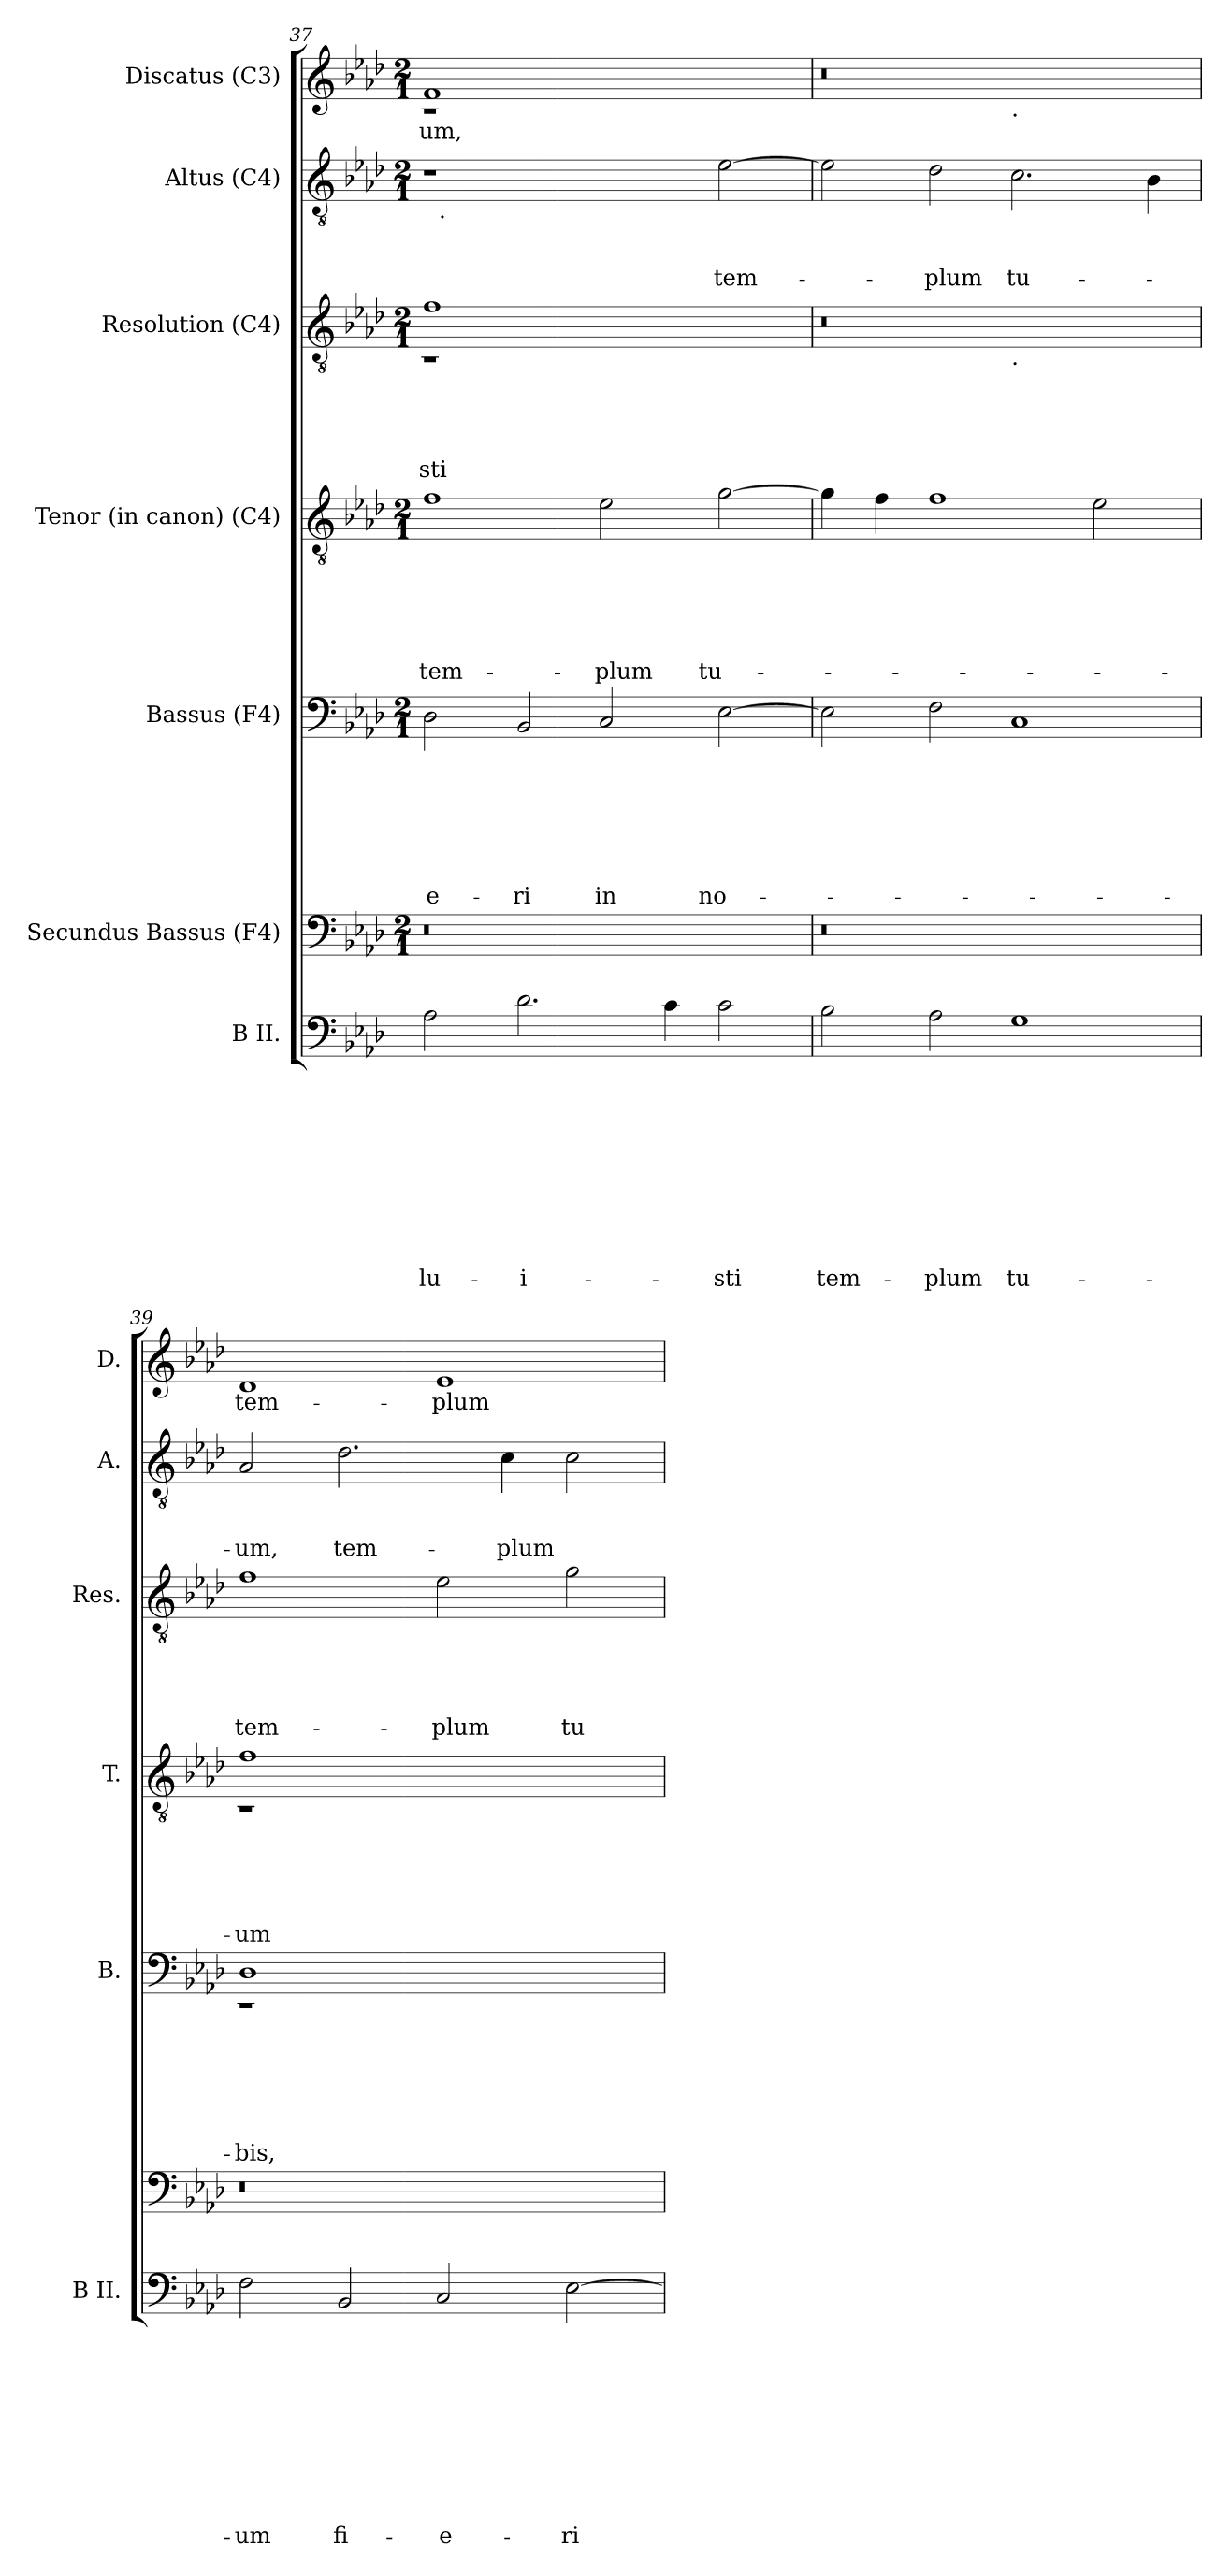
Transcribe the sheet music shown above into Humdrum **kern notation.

**kern	**text	**text	**text	**text	**text	**text	**text	**text	**text	**text	**kern	**kern	**text	**text	**text	**text	**text	**text	**text	**kern	**text	**text	**text	**text	**text	**text	**kern	**text	**text	**text	**text	**text	**kern	**text	**text	**text	**kern	**text
*part7	*part7	*part7	*part7	*part7	*part7	*part7	*part7	*part7	*part7	*part7	*part6	*part5	*part5	*part5	*part5	*part5	*part5	*part5	*part5	*part4	*part4	*part4	*part4	*part4	*part4	*part4	*part3	*part3	*part3	*part3	*part3	*part3	*part2	*part2	*part2	*part2	*part1	*part1
*staff7	*staff7	*staff7	*staff7	*staff7	*staff7	*staff7	*staff7	*staff7	*staff7	*staff7	*staff6	*staff5	*staff5	*staff5	*staff5	*staff5	*staff5	*staff5	*staff5	*staff4	*staff4	*staff4	*staff4	*staff4	*staff4	*staff4	*staff3	*staff3	*staff3	*staff3	*staff3	*staff3	*staff2	*staff2	*staff2	*staff2	*staff1	*staff1
*I"B II.	*	*	*	*	*	*	*	*	*	*	*I"Secundus Bassus (F4)	*I"Bassus (F4)	*	*	*	*	*	*	*	*I"Tenor (in canon) (C4)	*	*	*	*	*	*	*I"Resolution (C4)	*	*	*	*	*	*I"Altus (C4)	*	*	*	*I"Discatus (C3)	*
*I'B II.	*	*	*	*	*	*	*	*	*	*	*	*I'B.	*	*	*	*	*	*	*	*I'T.	*	*	*	*	*	*	*I'Res.	*	*	*	*	*	*I'A.	*	*	*	*I'D.	*
!!LO:LB:g=z
*clefF4	*	*	*	*	*	*	*	*	*	*	*clefF4	*clefF4	*	*	*	*	*	*	*	*clefGv2	*	*	*	*	*	*	*clefGv2	*	*	*	*	*	*clefGv2	*	*	*	*clefG2	*
*k[b-e-a-d-]	*	*	*	*	*	*	*	*	*	*	*k[b-e-a-d-]	*k[b-e-a-d-]	*	*	*	*	*	*	*	*k[b-e-a-d-]	*	*	*	*	*	*	*k[b-e-a-d-]	*	*	*	*	*	*k[b-e-a-d-]	*	*	*	*k[b-e-a-d-]	*
*A-:	*	*	*	*	*	*	*	*	*	*	*A-:	*A-:	*	*	*	*	*	*	*	*A-:	*	*	*	*	*	*	*A-:	*	*	*	*	*	*A-:	*	*	*	*A-:	*
*	*	*	*	*	*	*	*	*	*	*	*M2/1	*M2/1	*	*	*	*	*	*	*	*M2/1	*	*	*	*	*	*	*M2/1	*	*	*	*	*	*M2/1	*	*	*	*M2/1	*
=37	=37	=37	=37	=37	=37	=37	=37	=37	=37	=37	=37	=37	=37	=37	=37	=37	=37	=37	=37	=37	=37	=37	=37	=37	=37	=37	=37	=37	=37	=37	=37	=37	=37	=37	=37	=37	=37	=37
*	*	*	*	*	*	*	*	*	*	*	*	*	*	*	*	*	*	*	*	*	*	*	*	*	*	*	*^	*	*	*	*	*	*	*	*	*	*^	*
!	!	!	!	!	!	!	!	!	!	!LO:LY:b	!	!	!	!	!	!	!	!	!LO:LY:b	!	!	!	!	!	!	!LO:LY:b	!	!LO:N:vis=1	!	!	!	!	!LO:LY:b	!	!	!	!	!	!LO:N:vis=1	!LO:LY:b
*	*	*	*	*	*	*	*	*	*	*	*	*	*	*	*	*	*	*	*	*	*	*	*	*	*	*	*	*	*	*	*	*	*	*^	*	*	*	*	*	*
2A-\	.	.	.	.	.	.	.	.	.	-lu-	0r	2D-\	.	.	.	.	.	.	-e-	1f	.	.	.	.	.	tem-	1f	0rC	.	.	.	.	-sti	1r	32ryy	.	.	.	1f	0rc	-um,
!	!	!	!	!	!	!	!	!	!	!	!	!	!	!	!	!	!	!	!	!	!	!	!	!	!	!	!	!	!	!	!	!	!	!	!LO:TX:b:t=.	!	!	!	!	!	!
.	.	.	.	.	.	.	.	.	.	.	.	.	.	.	.	.	.	.	.	.	.	.	.	.	.	.	.	.	.	.	.	.	.	.	1ryy	.	.	.	.	.	.
!	!	!	!	!	!	!	!	!	!	!LO:LY:b:rj	!	!	!	!	!	!	!	!	!LO:LY:b	!	!	!	!	!	!	!	!	!	!	!	!	!	!	!	!	!	!	!	!	!	!
2.d-\	.	.	.	.	.	.	.	.	.	-i-	.	2BB-/	.	.	.	.	.	.	-ri	.	.	.	.	.	.	.	.	.	.	.	.	.	.	.	.	.	.	.	.	.	.
!	!	!	!	!	!	!	!	!	!	!	!	!	!	!	!	!	!	!	!LO:LY:b	!	!	!	!	!	!	!LO:LY:b	!	!	!	!	!	!	!	!	!	!	!	!	!	!	!
.	.	.	.	.	.	.	.	.	.	.	.	2C/	.	.	.	.	.	.	in	2e-\	.	.	.	.	.	-plum	1ryy	.	.	.	.	.	.	2ryy	.	.	.	.	1ryy	.	.
.	.	.	.	.	.	.	.	.	.	.	.	.	.	.	.	.	.	.	.	.	.	.	.	.	.	.	.	.	.	.	.	.	.	.	2ryy	.	.	.	.	.	.
4c\	.	.	.	.	.	.	.	.	.	.	.	.	.	.	.	.	.	.	.	.	.	.	.	.	.	.	.	.	.	.	.	.	.	.	.	.	.	.	.	.	.
!	!	!	!	!	!	!	!	!	!	!LO:LY:b	!	!	!	!	!	!	!	!	!LO:LY:b	!	!	!	!	!	!	!LO:LY:b	!	!	!	!	!	!	!	!	!	!	!	!LO:LY:b	!	!	!
2c\	.	.	.	.	.	.	.	.	.	-sti	.	[>2E-\	.	.	.	.	.	.	no-	[>2g\	.	.	.	.	.	tu-	.	.	.	.	.	.	.	[>2e-\	.	.	.	tem-	.	.	.
.	.	.	.	.	.	.	.	.	.	.	.	.	.	.	.	.	.	.	.	.	.	.	.	.	.	.	.	.	.	.	.	.	.	.	4...ryy	.	.	.	.	.	.
=38	=38	=38	=38	=38	=38	=38	=38	=38	=38	=38	=38	=38	=38	=38	=38	=38	=38	=38	=38	=38	=38	=38	=38	=38	=38	=38	=38	=38	=38	=38	=38	=38	=38	=38	=38	=38	=38	=38	=38	=38	=38
!	!	!	!	!	!	!	!	!	!	!LO:LY:b	!	!	!	!	!	!	!	!	!	!	!	!	!	!	!	!	!	!	!	!	!	!	!	!	!	!	!	!	!	!	!
*	*	*	*	*	*	*	*	*	*	*	*	*	*	*	*	*	*	*	*	*	*	*	*	*	*	*	*	*	*	*	*	*	*	*v	*v	*	*	*	*	*	*
2B-\	.	.	.	.	.	.	.	.	.	tem-	0r	2E-\]	.	.	.	.	.	.	.	4g\]	.	.	.	.	.	.	0r	1ryy	.	.	.	.	.	2e-\]	.	.	.	0r	1ryy	.
.	.	.	.	.	.	.	.	.	.	.	.	.	.	.	.	.	.	.	.	4f\	.	.	.	.	.	.	.	.	.	.	.	.	.	.	.	.	.	.	.	.
!	!	!	!	!	!	!	!	!	!	!LO:LY:b	!	!	!	!	!	!	!	!	!	!	!	!	!	!	!	!	!	!	!	!	!	!	!	!	!	!	!LO:LY:b	!	!	!
2A-\	.	.	.	.	.	.	.	.	.	-plum	.	2F\	.	.	.	.	.	.	.	1f	.	.	.	.	.	.	.	.	.	.	.	.	.	2d-\	.	.	-plum	.	.	.
!	!	!	!	!	!	!	!	!	!	!	!	!	!	!	!	!	!	!	!	!	!	!	!	!	!	!	!	!	!	!	!	!	!	!	!	!	!	!	!LO:TX:b:t=.	!
!	!	!	!	!	!	!	!	!	!	!	!	!	!	!	!	!	!	!	!	!	!	!	!	!	!	!	!	!LO:TX:b:t=.	!	!	!	!	!	!	!	!	!	!	!	!
!	!	!	!	!	!	!	!	!	!	!LO:LY:b	!	!	!	!	!	!	!	!	!	!	!	!	!	!	!	!	!	!	!	!	!	!	!	!	!	!	!LO:LY:b	!	!	!
1G	.	.	.	.	.	.	.	.	.	tu-	.	1C	.	.	.	.	.	.	.	.	.	.	.	.	.	.	.	1ryy	.	.	.	.	.	2.c\	.	.	tu-	.	1ryy	.
.	.	.	.	.	.	.	.	.	.	.	.	.	.	.	.	.	.	.	.	2e-\	.	.	.	.	.	.	.	.	.	.	.	.	.	.	.	.	.	.	.	.
.	.	.	.	.	.	.	.	.	.	.	.	.	.	.	.	.	.	.	.	.	.	.	.	.	.	.	.	.	.	.	.	.	.	4B-\	.	.	.	.	.	.
=39	=39	=39	=39	=39	=39	=39	=39	=39	=39	=39	=39	=39	=39	=39	=39	=39	=39	=39	=39	=39	=39	=39	=39	=39	=39	=39	=39	=39	=39	=39	=39	=39	=39	=39	=39	=39	=39	=39	=39	=39
*	*	*	*	*	*	*	*	*	*	*	*	*^	*	*	*	*	*	*	*	*^	*	*	*	*	*	*	*	*	*	*	*	*	*	*	*	*	*	*	*	*
!	!	!	!	!	!	!	!	!	!	!LO:LY:b	!	!	!LO:N:vis=1	!	!	!	!	!	!	!LO:LY:b	!	!LO:N:vis=1	!	!	!	!	!	!LO:LY:b	!	!	!	!	!	!	!LO:LY:b	!	!	!	!LO:LY:b	!	!	!LO:LY:b
*	*	*	*	*	*	*	*	*	*	*	*	*	*	*	*	*	*	*	*	*	*	*	*	*	*	*	*	*	*v	*v	*	*	*	*	*	*	*	*	*	*v	*v	*
2F\	.	.	.	.	.	.	.	.	.	-um	0r	1D-	0rEE	.	.	.	.	.	.	-bis,	1f	0rC	.	.	.	.	.	-um	1f	.	.	.	.	tem-	2A-/	.	.	-um,	1d-	tem-
!	!	!	!	!	!	!	!	!	!	!LO:LY:b	!	!	!	!	!	!	!	!	!	!	!	!	!	!	!	!	!	!	!	!	!	!	!	!	!	!	!	!LO:LY:b	!	!
2BB-/	.	.	.	.	.	.	.	.	.	fi-	.	.	.	.	.	.	.	.	.	.	.	.	.	.	.	.	.	.	.	.	.	.	.	.	2.d-\	.	.	tem-	.	.
!	!	!	!	!	!	!	!	!	!	!LO:LY:b	!	!	!	!	!	!	!	!	!	!	!	!	!	!	!	!	!	!	!	!	!	!	!	!LO:LY:b	!	!	!	!	!	!LO:LY:b
2C/	.	.	.	.	.	.	.	.	.	-e-	.	1ryy	.	.	.	.	.	.	.	.	1ryy	.	.	.	.	.	.	.	2e-\	.	.	.	.	-plum	.	.	.	.	[<1e-	-plum
!	!	!	!	!	!	!	!	!	!	!	!	!	!	!	!	!	!	!	!	!	!	!	!	!	!	!	!	!	!	!	!	!	!	!	!	!	!	!LO:LY:b	!	!
.	.	.	.	.	.	.	.	.	.	.	.	.	.	.	.	.	.	.	.	.	.	.	.	.	.	.	.	.	.	.	.	.	.	.	4c\	.	.	-plum	.	.
!	!	!	!	!	!	!	!	!	!	!LO:LY:b	!	!	!	!	!	!	!	!	!	!	!	!	!	!	!	!	!	!	!	!	!	!	!	!LO:LY:b	!	!	!	!	!	!
[>2E-\	.	.	.	.	.	.	.	.	.	-ri	.	.	.	.	.	.	.	.	.	.	.	.	.	.	.	.	.	.	[>2g\	.	.	.	.	tu-	2c\	.	.	.	.	.
*	*	*	*	*	*	*	*	*	*	*	*	*v	*v	*	*	*	*	*	*	*	*	*	*	*	*	*	*	*	*	*	*	*	*	*	*	*	*	*	*	*
*	*	*	*	*	*	*	*	*	*	*	*	*	*	*	*	*	*	*	*	*v	*v	*	*	*	*	*	*	*	*	*	*	*	*	*	*	*	*	*	*
=	=	=	=	=	=	=	=	=	=	=	=	=	=	=	=	=	=	=	=	=	=	=	=	=	=	=	=	=	=	=	=	=	=	=	=	=	=	=
*-	*-	*-	*-	*-	*-	*-	*-	*-	*-	*-	*-	*-	*-	*-	*-	*-	*-	*-	*-	*-	*-	*-	*-	*-	*-	*-	*-	*-	*-	*-	*-	*-	*-	*-	*-	*-	*-	*-
